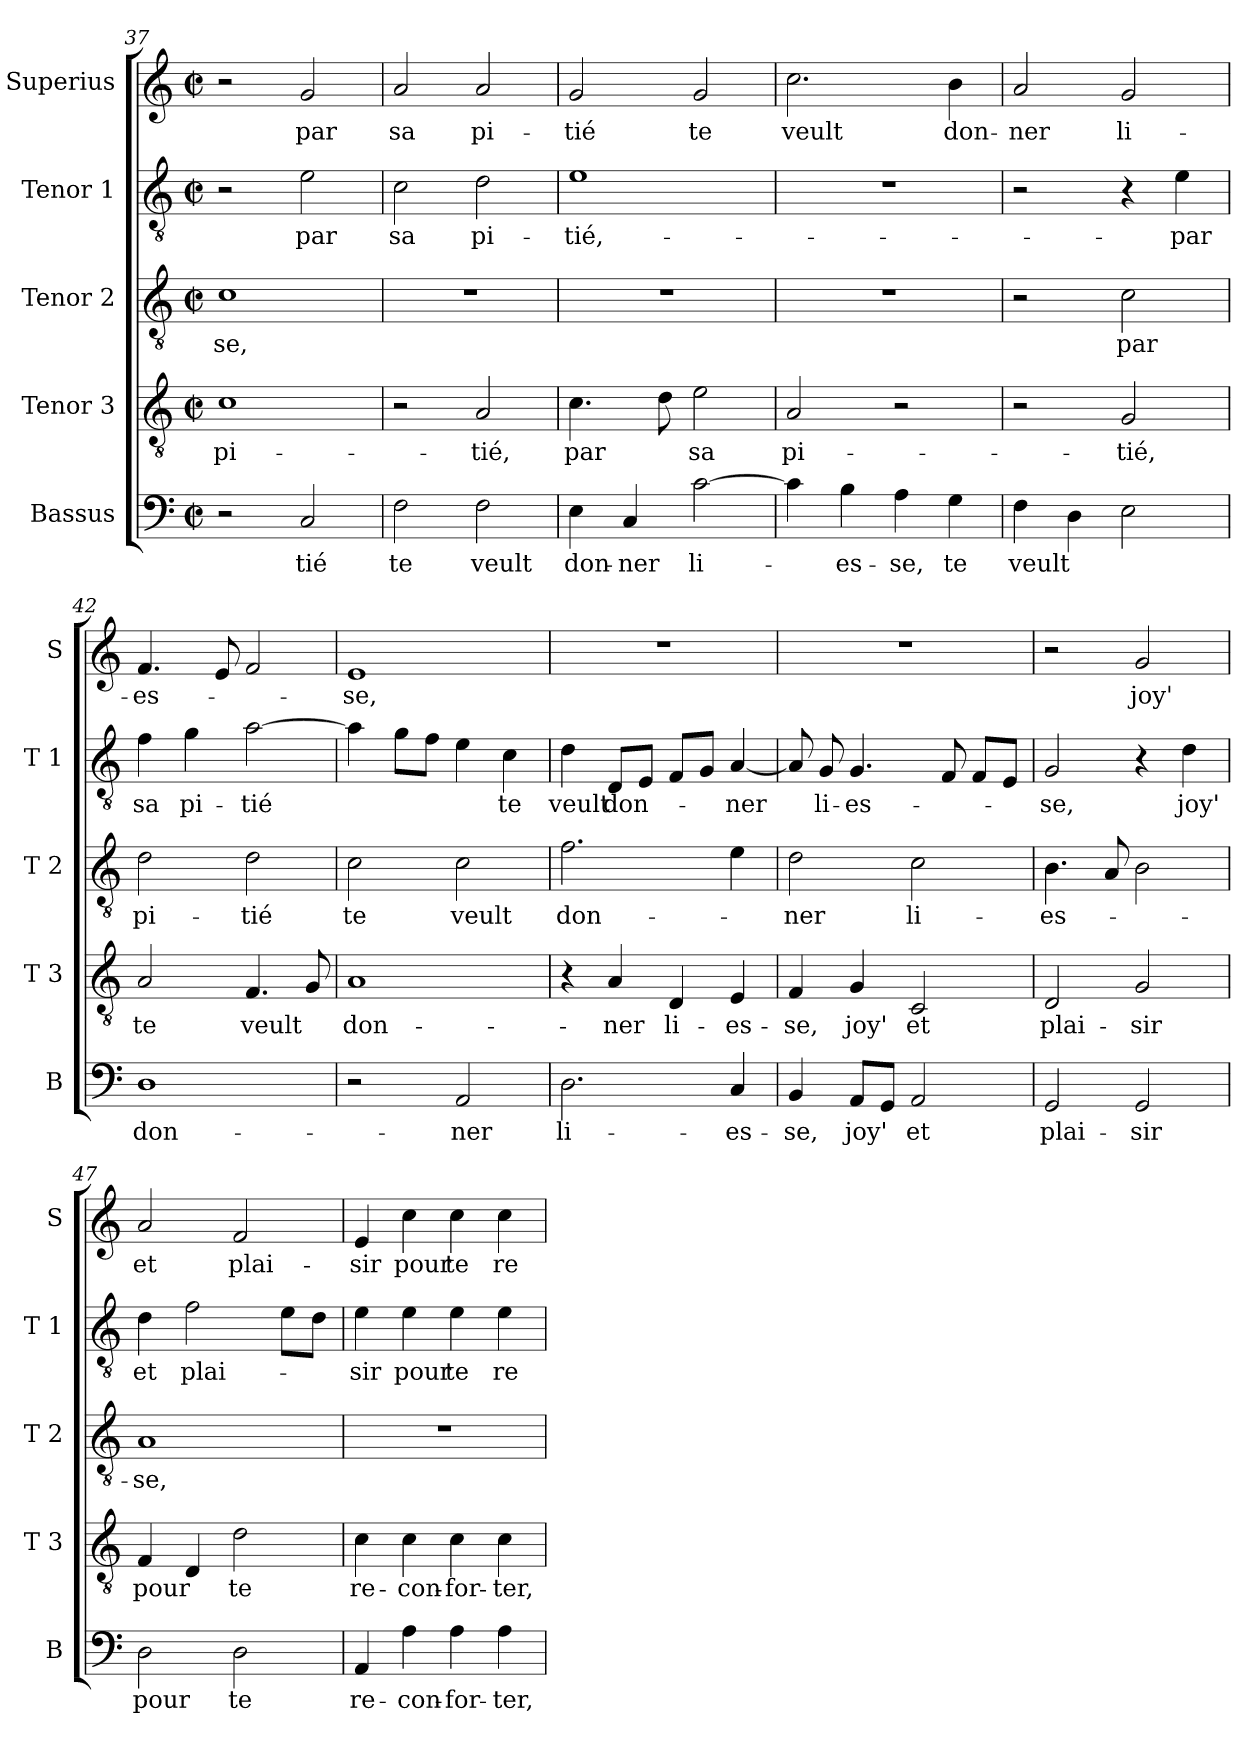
**kern	**text	**kern	**text	**kern	**text	**kern	**text	**kern	**text
*part5	*part5	*part4	*part4	*part3	*part3	*part2	*part2	*part1	*part1
*staff5	*staff5	*staff4	*staff4	*staff3	*staff3	*staff2	*staff2	*staff1	*staff1
*I"Bassus	*	*I"Tenor 3	*	*I"Tenor 2	*	*I"Tenor 1	*	*I"Superius	*
*I'B	*	*I'T 3	*	*I'T 2	*	*I'T 1	*	*I'S	*
*clefF4	*	*clefGv2	*	*clefGv2	*	*clefGv2	*	*clefG2	*
*k[]	*	*k[]	*	*k[]	*	*k[]	*	*k[]	*
*C:	*	*C:	*	*C:	*	*C:	*	*C:	*
*M2/2	*	*M2/2	*	*M2/2	*	*M2/2	*	*M2/2	*
*met(c|)	*	*met(c|)	*	*met(c|)	*	*met(c|)	*	*met(c|)	*
=37	=37	=37	=37	=37	=37	=37	=37	=37	=37
2r	.	1c	pi-	1c	-se,	2r	.	2r	.
2C/	-tié	.	.	.	.	2e\	par	2g/	par
=38	=38	=38	=38	=38	=38	=38	=38	=38	=38
2F\	te	2r	.	1r	.	2c\	sa	2a/	sa
2F\	veult	2A/	-tié,	.	.	2d\	pi-	2a/	pi-
=39	=39	=39	=39	=39	=39	=39	=39	=39	=39
4E\	don-	4.c\	par	1r	.	1e	-tié,-	2g/	-tié
4C/	-ner	.	.	.	.	.	.	.	.
.	.	8d\	.	.	.	.	.	.	.
[2c\	li-	2e\	sa	.	.	.	.	2g/	te
=40	=40	=40	=40	=40	=40	=40	=40	=40	=40
4c\]	.	2A/	pi-	1r	.	1r	.	2.cc\	veult
4B\	-es-	.	.	.	.	.	.	.	.
4A\	-se,	2r	.	.	.	.	.	.	.
4G\	te	.	.	.	.	.	.	4b\	don-
=41	=41	=41	=41	=41	=41	=41	=41	=41	=41
4F\	veult	2r	.	2r	.	2r	.	2a/	-ner
4D\	.	.	.	.	.	.	.	.	.
2E\	.	2G/	-tié,	2c\	par	4r	.	2g/	li-
.	.	.	.	.	.	4e\	-par	.	.
!!LO:LB:g=z
=42	=42	=42	=42	=42	=42	=42	=42	=42	=42
1D	don-	2A/	te	2d\	pi-	4f\	sa	4.f/	-es-
.	.	.	.	.	.	4g\	pi-	.	.
.	.	.	.	.	.	.	.	8e/	.
.	.	4.F/	veult	2d\	-tié	[2a\	-tié	2f/	.
.	.	8G/	.	.	.	.	.	.	.
=43	=43	=43	=43	=43	=43	=43	=43	=43	=43
2r	.	1A	don-	2c\	te	4a\]	.	1e	-se,
.	.	.	.	.	.	8g\L	.	.	.
.	.	.	.	.	.	8f\J	.	.	.
2AA/	-ner	.	.	2c\	veult	4e\	.	.	.
.	.	.	.	.	.	4c\	te	.	.
=44	=44	=44	=44	=44	=44	=44	=44	=44	=44
2.D\	li-	4r	.	2.f\	don-	4d\	veult	1r	.
.	.	4A/	-ner	.	.	8D/L	don-	.	.
.	.	.	.	.	.	8E/J	.	.	.
.	.	4D/	li-	.	.	8F/L	.	.	.
.	.	.	.	.	.	8G/J	.	.	.
4C/	-es-	4E/	-es-	4e\	.	[4A/	-ner	.	.
=45	=45	=45	=45	=45	=45	=45	=45	=45	=45
4BB/	-se,	4F/	-se,	2d\	-ner	8A/]	.	1r	.
.	.	.	.	.	.	8G/	li-	.	.
8AA/L	joy'	4G/	joy'	.	.	4.G/	-es-	.	.
8GG/J	.	.	.	.	.	.	.	.	.
2AA/	et	2C/	et	2c\	li-	.	.	.	.
.	.	.	.	.	.	8F/	.	.	.
.	.	.	.	.	.	8F/L	.	.	.
.	.	.	.	.	.	8E/J	.	.	.
=46	=46	=46	=46	=46	=46	=46	=46	=46	=46
2GG/	plai-	2D/	plai-	4.B\	-es-	2G/	-se,	2r	.
.	.	.	.	8A/	.	.	.	.	.
2GG/	-sir	2G/	-sir	2B\	.	4r	.	2g/	joy'
.	.	.	.	.	.	4d\	joy'	.	.
=47	=47	=47	=47	=47	=47	=47	=47	=47	=47
2D\	pour	4F/	pour	1A	-se,	4d\	et	2a/	et
.	.	4D/	.	.	.	2f\	plai-	.	.
2D\	te	2d\	te	.	.	.	.	2f/	plai-
.	.	.	.	.	.	8e\L	.	.	.
.	.	.	.	.	.	8d\J	.	.	.
!!LO:PB:g=z
=48	=48	=48	=48	=48	=48	=48	=48	=48	=48
4AA/	re-	4c\	re-	1r	.	4e\	-sir	4e/	-sir
4A\	-con-	4c\	-con-	.	.	4e\	pour	4cc\	pour
4A\	-for-	4c\	-for-	.	.	4e\	te	4cc\	te
4A\	-ter,	4c\	-ter,	.	.	4e\	re-	4cc\	re-
=	=	=	=	=	=	=	=	=	=
*-	*-	*-	*-	*-	*-	*-	*-	*-	*-
